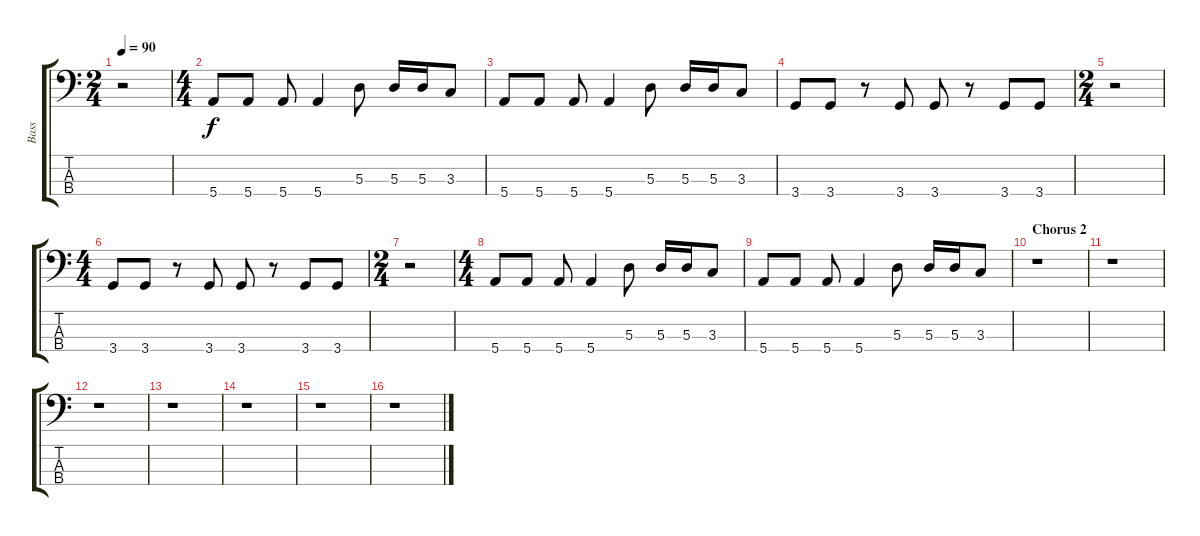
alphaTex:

\track ("Bass" "Bass") {instrument electricbassfinger}
\staff {score tabs}
\tuning (G2 D2 A1 E1) {hide}
\ts (2 4)
\tempo 90
\clef f4
\ks c
r.2{dy f} |
\ts (4 4)
5.4.8 5.4.8 5.4.8 5.4.4 5.3.8 5.3.16 5.3.16 3.3.8 |
5.4.8 5.4.8 5.4.8 5.4.4 5.3.8 5.3.16 5.3.16 3.3.8 |
3.4.8 3.4.8 r.8 3.4.8 3.4.8 r.8 3.4.8 3.4.8 |
\ts (2 4)
r.2 |
\ts (4 4)
3.4.8 3.4.8 r.8 3.4.8 3.4.8 r.8 3.4.8 3.4.8 |
\ts (2 4)
r.2 |
\ts (4 4)
5.4.8 5.4.8 5.4.8 5.4.4 5.3.8 5.3.16 5.3.16 3.3.8 |
5.4.8 5.4.8 5.4.8 5.4.4 5.3.8 5.3.16 5.3.16 3.3.8 |
\section ("" "Chorus 2")
r.1 |
r.1 |
r.1 |
r.1 |
r.1 |
r.1 |
r.1
